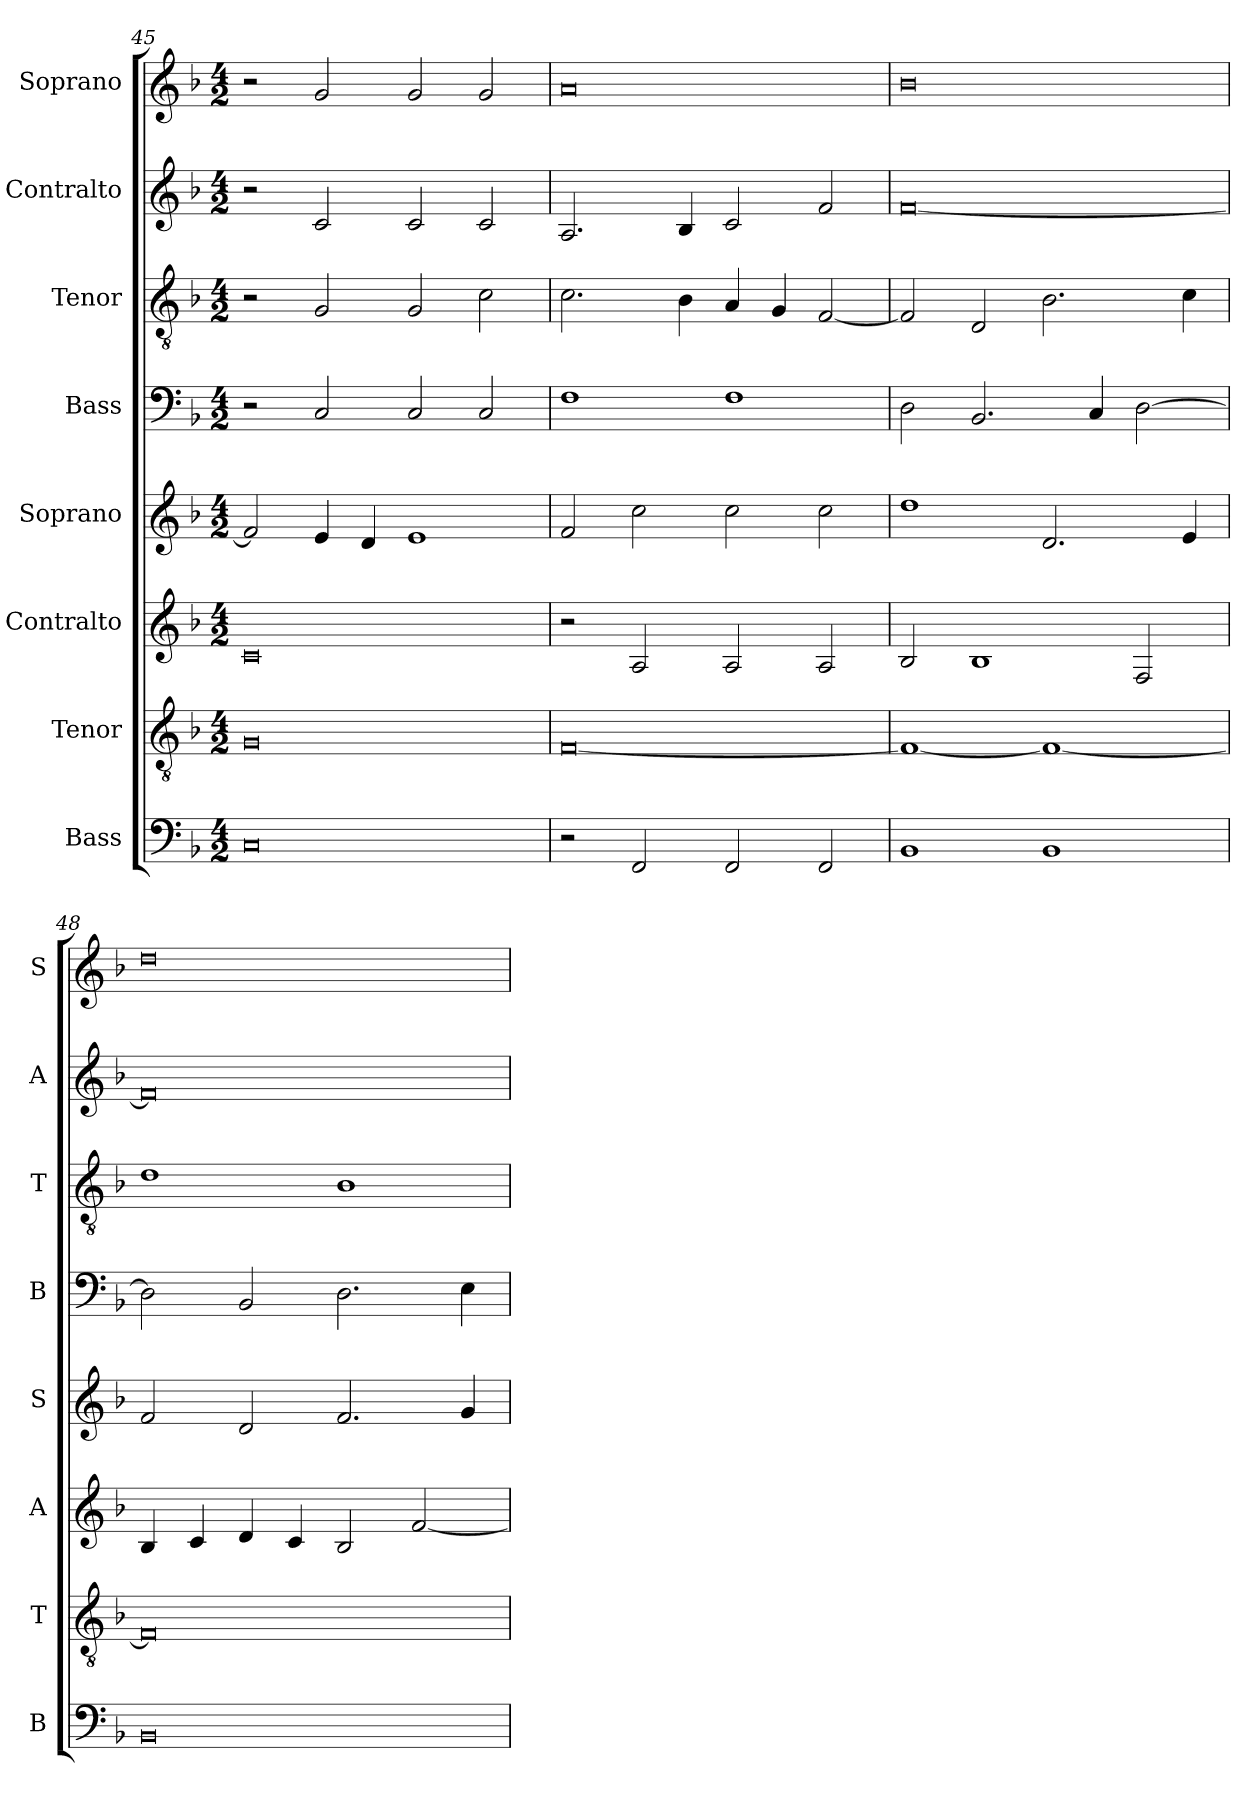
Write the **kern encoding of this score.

**kern	**kern	**kern	**kern	**kern	**kern	**kern	**kern
*part8	*part7	*part6	*part5	*part4	*part3	*part2	*part1
*staff8	*staff7	*staff6	*staff5	*staff4	*staff3	*staff2	*staff1
*I"Bass	*I"Tenor	*I"Contralto	*I"Soprano	*I"Bass	*I"Tenor	*I"Contralto	*I"Soprano
*I'B	*I'T	*I'A	*I'S	*I'B	*I'T	*I'A	*I'S
*clefF4	*clefGv2	*clefG2	*clefG2	*clefF4	*clefGv2	*clefG2	*clefG2
*k[b-]	*k[b-]	*k[b-]	*k[b-]	*k[b-]	*k[b-]	*k[b-]	*k[b-]
*F:ion	*F:ion	*F:ion	*F:ion	*F:ion	*F:ion	*F:ion	*F:ion
*M4/2	*M4/2	*M4/2	*M4/2	*M4/2	*M4/2	*M4/2	*M4/2
=45	=45	=45	=45	=45	=45	=45	=45
0C	0G	0c	2f]	2r	2r	2r	2r
.	.	.	4e	2C	2G	2c	2g
.	.	.	4d	.	.	.	.
.	.	.	1e	2C	2G	2c	2g
.	.	.	.	2C	2c	2c	2g
=46	=46	=46	=46	=46	=46	=46	=46
2r	[0F	2r	2f	1F	2.c	2.A	0a
2FF	.	2A	2cc	.	.	.	.
.	.	.	.	.	4B-	4B-	.
2FF	.	2A	2cc	1F	4A	2c	.
.	.	.	.	.	4G	.	.
2FF	.	2A	2cc	.	[2F	2f	.
=47	=47	=47	=47	=47	=47	=47	=47
1BB-	1F_	2B-	1dd	2D	2F]	[0f	0b-
.	.	1B-	.	2.BB-	2D	.	.
1BB-	1F_	.	2.d	.	2.B-	.	.
.	.	.	.	4C	.	.	.
.	.	2F	.	[2D	.	.	.
.	.	.	4e	.	4c	.	.
=48	=48	=48	=48	=48	=48	=48	=48
0BB-	0F]	4B-	2f	2D]	1d	0f]	0dd
.	.	4c	.	.	.	.	.
.	.	4d	2d	2BB-	.	.	.
.	.	4c	.	.	.	.	.
.	.	2B-	2.f	2.D	1B-	.	.
.	.	[2f	.	.	.	.	.
.	.	.	4g	4E	.	.	.
=	=	=	=	=	=	=	=
*-	*-	*-	*-	*-	*-	*-	*-
